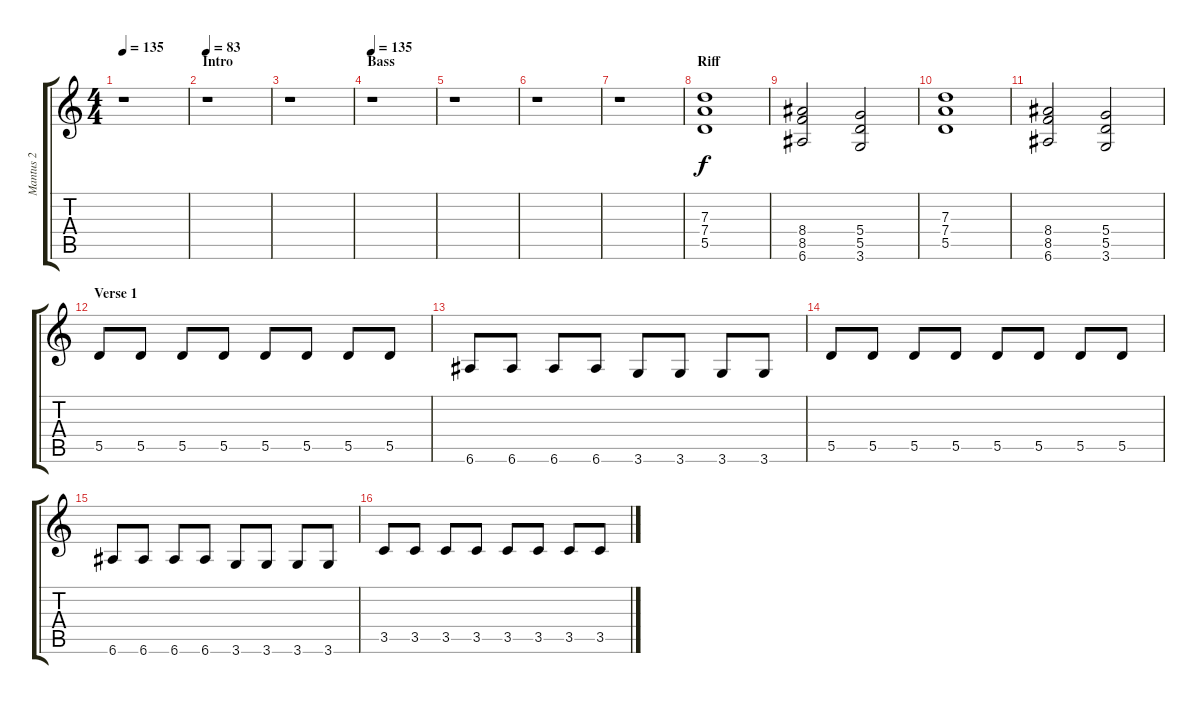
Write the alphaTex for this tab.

\track ("Mantus 2" "Mantus 2") {instrument distortionguitar}
\staff {score tabs}
\tuning (E4 B3 G3 D3 A2 E2) {hide}
\ts (4 4)
\tempo 135
\clef g2
\ks c
r.1{dy f instrument distortionguitar} |
\section ("" "Intro")
\tempo 83
r.1 |
r.1 |
\section ("" "Bass")
\tempo 135
r.1 |
r.1 |
r.1 |
r.1 |
\section ("" "Riff")
(7.3 7.4 5.5).1{volume 6} |
(8.4 8.5 6.6).2 (5.4 5.5 3.6).2 |
(7.3 7.4 5.5).1{volume 6} |
(8.4 8.5 6.6).2 (5.4 5.5 3.6).2 |
\section ("" "Verse 1")
5.5.8{volume 10} 5.5.8 5.5.8 5.5.8 5.5.8 5.5.8 5.5.8 5.5.8 |
6.6.8 6.6.8 6.6.8 6.6.8 3.6.8 3.6.8 3.6.8 3.6.8 |
5.5.8 5.5.8 5.5.8 5.5.8 5.5.8 5.5.8 5.5.8 5.5.8 |
6.6.8 6.6.8 6.6.8 6.6.8 3.6.8 3.6.8 3.6.8 3.6.8 |
3.5.8 3.5.8 3.5.8 3.5.8 3.5.8 3.5.8 3.5.8 3.5.8
